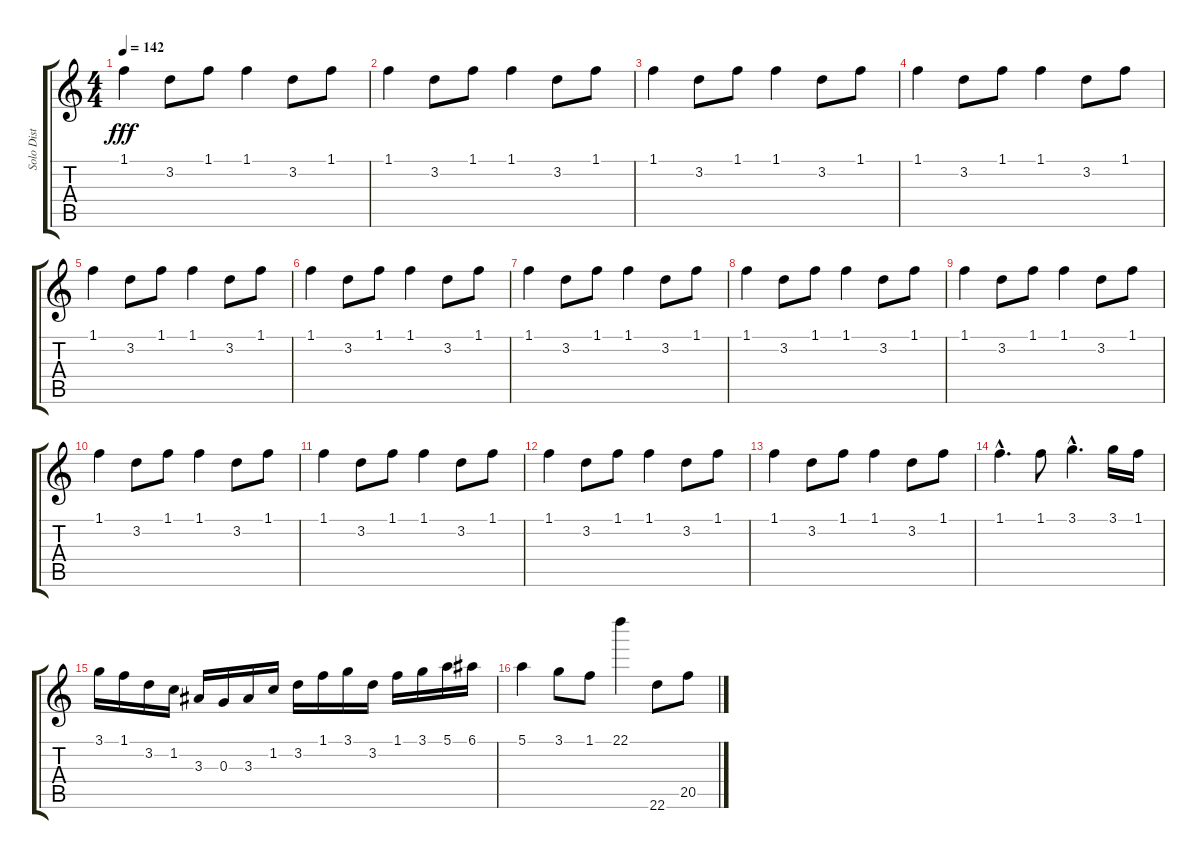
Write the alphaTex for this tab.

\track ("Solo Dist" "Solo Dist") {instrument overdrivenguitar}
\staff {score tabs}
\tuning (E4 B3 G3 D3 A2 E2) {hide}
\ts (4 4)
\tempo 142
\clef g2
\ks c
1.1.4{dy fff} 3.2.8 1.1.8 1.1.4 3.2.8 1.1.8 |
1.1.4 3.2.8 1.1.8 1.1.4 3.2.8 1.1.8 |
1.1.4 3.2.8 1.1.8 1.1.4 3.2.8 1.1.8 |
1.1.4 3.2.8 1.1.8 1.1.4 3.2.8 1.1.8 |
1.1.4 3.2.8 1.1.8 1.1.4 3.2.8 1.1.8 |
1.1.4 3.2.8 1.1.8 1.1.4 3.2.8 1.1.8 |
1.1.4 3.2.8 1.1.8 1.1.4 3.2.8 1.1.8 |
1.1.4 3.2.8 1.1.8 1.1.4 3.2.8 1.1.8 |
1.1.4 3.2.8 1.1.8 1.1.4 3.2.8 1.1.8 |
1.1.4 3.2.8 1.1.8 1.1.4 3.2.8 1.1.8 |
1.1.4 3.2.8 1.1.8 1.1.4 3.2.8 1.1.8 |
1.1.4 3.2.8 1.1.8 1.1.4 3.2.8 1.1.8 |
1.1.4 3.2.8 1.1.8 1.1.4 3.2.8 1.1.8 |
1.1{hac}.4{d} 1.1.8 3.1{hac}.4{d} 3.1.16 1.1.16 |
3.1.16 1.1.16 3.2.16 1.2.16 3.3.16 0.3.16 3.3.16 1.2.16 3.2.16 1.1.16 3.1.16 3.2.16 1.1.16 3.1.16 5.1.16 6.1.16 |
5.1.4 3.1.8 1.1.8 22.1.4 22.6.8 20.5.8
